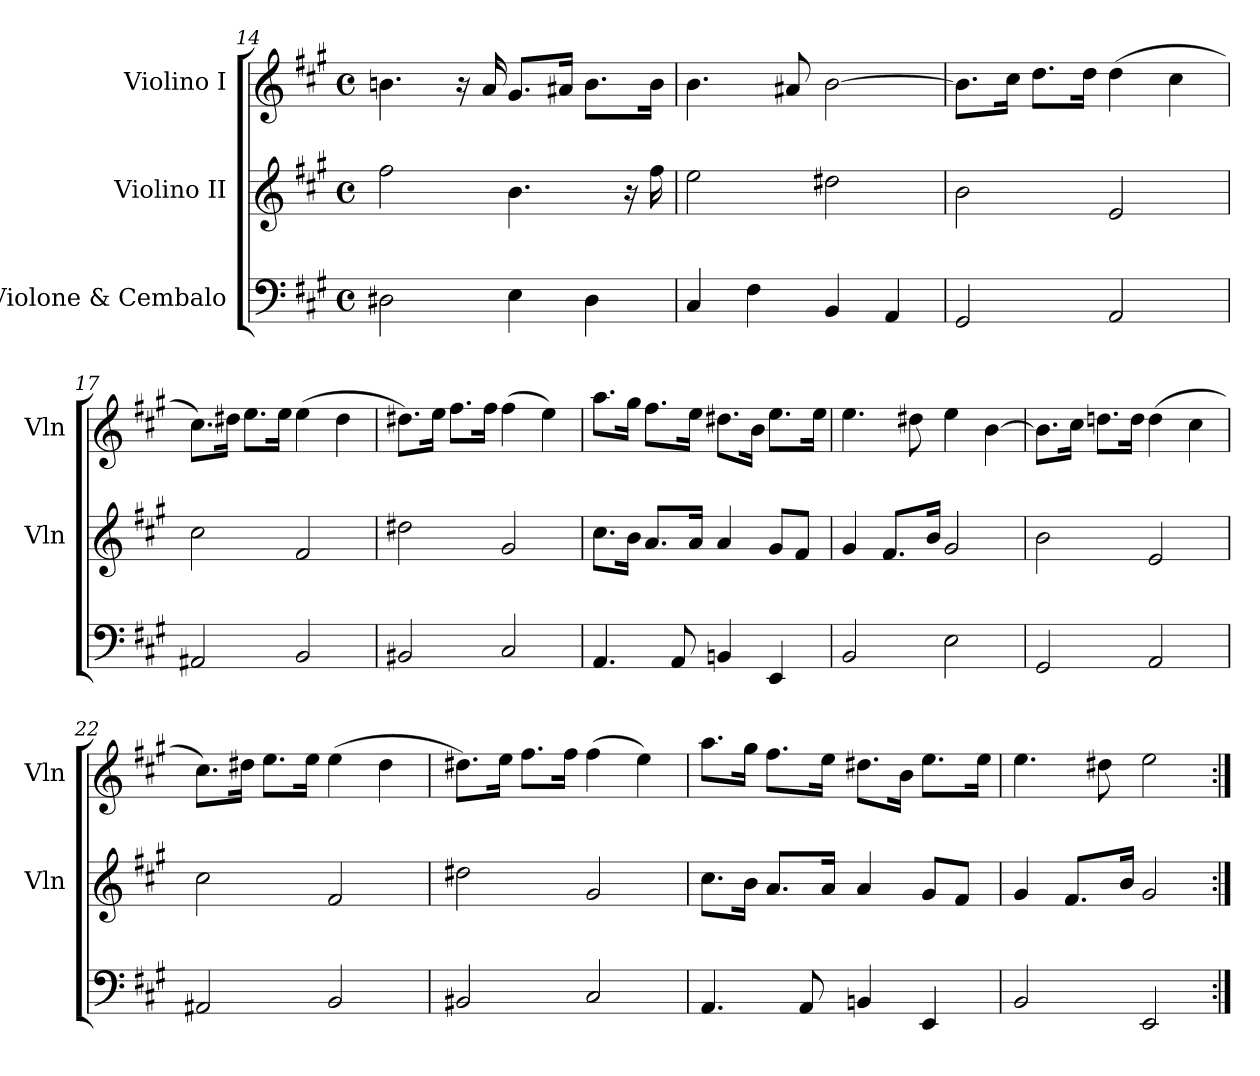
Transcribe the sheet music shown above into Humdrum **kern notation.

**kern	**kern	**kern
*part3	*part2	*part1
*staff3	*staff2	*staff1
*I"Violone & Cembalo	*I"Violino II	*I"Violino I
*	*I'Vln	*I'Vln
*clefF4	*clefG2	*clefG2
*k[f#c#g#]	*k[f#c#g#]	*k[f#c#g#]
*M4/4	*M4/4	*M4/4
*met(c)	*met(c)	*met(c)
=14	=14	=14
2D#X	2ff#	4.bn
.	.	16r
.	.	16a
4E	4.b	8.g#L
.	.	16a#XJk
4D#	.	8.bL
.	16r	.
.	16ff#	16bJk
=15	=15	=15
4C#	2ee	4.b
4F#	.	.
.	.	8a#X
4BB	2dd#X	[2b
4AA	.	.
=16	=16	=16
2GG#	2b	8.bL]
.	.	16cc#Jk
.	.	8.ddL
.	.	16ddJk
2AA	2e	(4dd
.	.	4cc#
=17	=17	=17
2AA#X	2cc#	8.cc#L)
.	.	16dd#XJk
.	.	8.eeL
.	.	16eeJk
2BB	2f#	(4ee
.	.	4dd#
=18	=18	=18
2BB#X	2dd#X	8.dd#XL)
.	.	16eeJk
.	.	8.ff#L
.	.	16ff#Jk
2C#	2g#	(4ff#
.	.	4ee)
=19	=19	=19
4.AA	8.cc#L	8.aaL
.	16bJk	16gg#Jk
.	8.aL	8.ff#L
8AA	.	.
.	16aJk	16eeJk
4BBn	4a	8.dd#XL
.	.	16bJk
4EE	8g#L	8.eeL
.	8f#J	.
.	.	16eeJk
=20	=20	=20
2BB	4g#	4.ee
.	8.f#L	.
.	.	8dd#X
.	16bJk	.
2E	2g#	4ee
.	.	[4b
=21	=21	=21
2GG#	2b	8.bL]
.	.	16cc#Jk
.	.	8.ddnL
.	.	16ddJk
2AA	2e	(4dd
.	.	4cc#
=22	=22	=22
2AA#X	2cc#	8.cc#L)
.	.	16dd#XJk
.	.	8.eeL
.	.	16eeJk
2BB	2f#	(4ee
.	.	4dd#
=23	=23	=23
2BB#X	2dd#X	8.dd#XL)
.	.	16eeJk
.	.	8.ff#L
.	.	16ff#Jk
2C#	2g#	(4ff#
.	.	4ee)
=24	=24	=24
4.AA	8.cc#L	8.aaL
.	16bJk	16gg#Jk
.	8.aL	8.ff#L
8AA	.	.
.	16aJk	16eeJk
4BBn	4a	8.dd#XL
.	.	16bJk
4EE	8g#L	8.eeL
.	8f#J	.
.	.	16eeJk
=25	=25	=25
2BB	4g#	4.ee
.	8.f#L	.
.	.	8dd#X
.	16bJk	.
2EE	2g#	2ee
=:|!	=:|!	=:|!
*-	*-	*-
